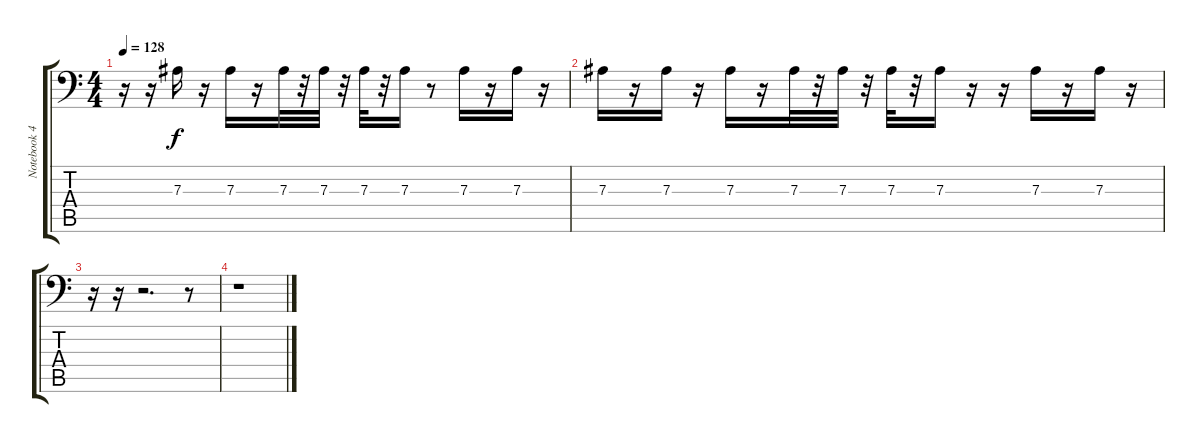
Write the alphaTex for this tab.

\track ("Notebook 4" "Notebook 4") {instrument lead2sawtooth}
\staff {score tabs}
\tuning (C4 G3 Eb3 Bb2 F2 Bb1) {hide}
\ts (4 4)
\tempo 128
\clef f4
\ks c
r.16{dy f} r.16 7.3.16 r.16 7.3.16 r.16 7.3.32 r.32 7.3.32 r.32 7.3.32 r.32 7.3.16 r.8 7.3.16 r.16 7.3.16 r.16 |
7.3.16 r.16 7.3.16 r.16 7.3.16 r.16 7.3.32 r.32 7.3.32 r.32 7.3.32 r.32 7.3.16 r.16 r.16 7.3.16 r.16 7.3.16 r.16 |
r.16 r.16 r.2{d} r.8 |
r.1
